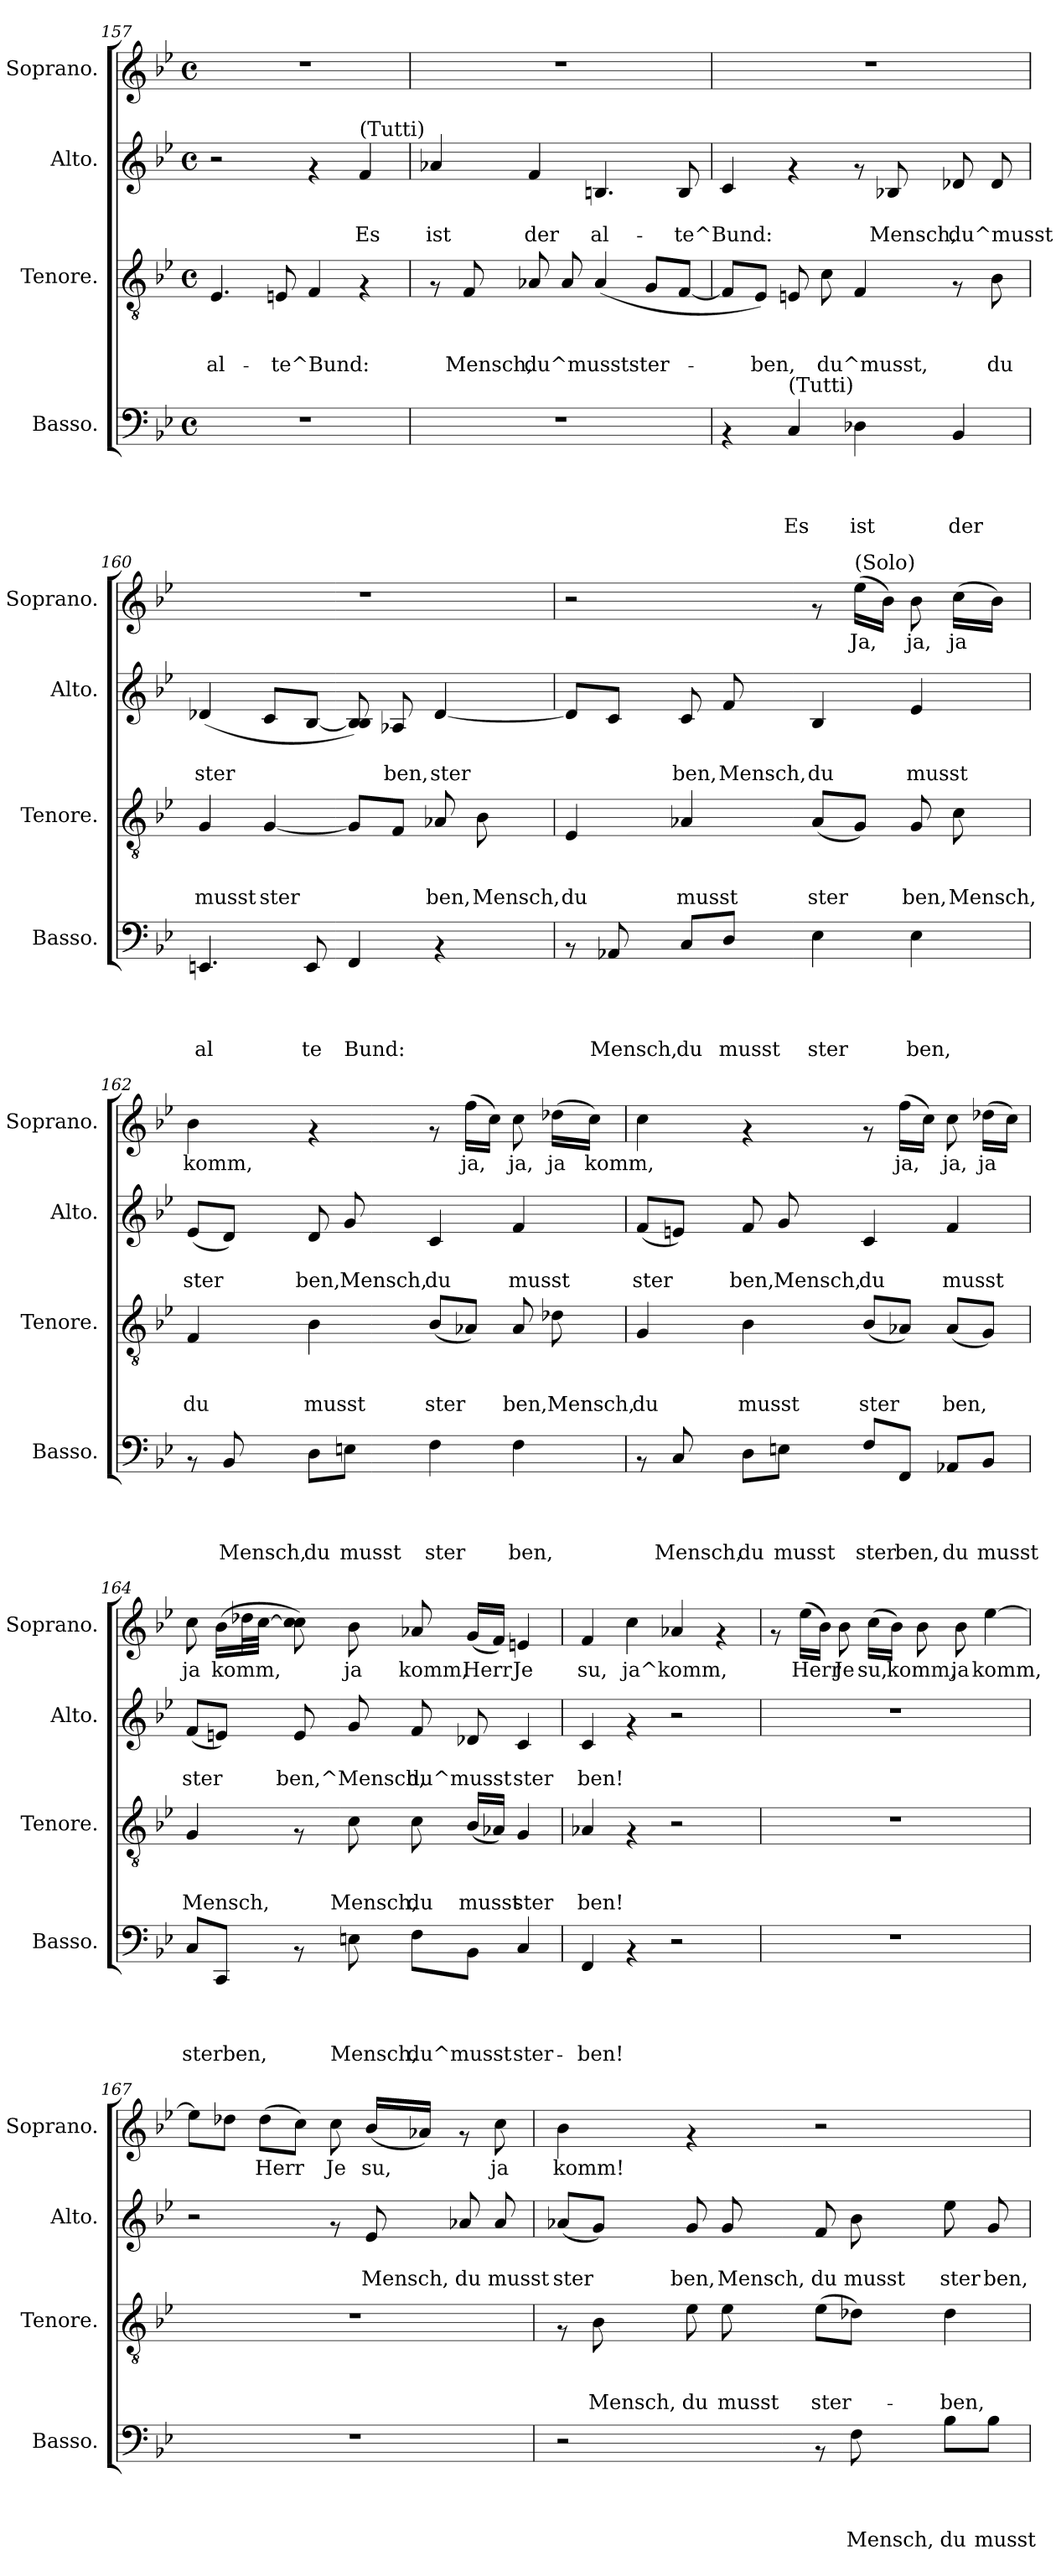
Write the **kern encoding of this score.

**kern	**text	**text	**text	**text	**kern	**text	**text	**text	**kern	**text	**text	**kern	**text
*part4	*part4	*part4	*part4	*part4	*part3	*part3	*part3	*part3	*part2	*part2	*part2	*part1	*part1
*staff4	*staff4	*staff4	*staff4	*staff4	*staff3	*staff3	*staff3	*staff3	*staff2	*staff2	*staff2	*staff1	*staff1
*I"Basso.	*	*	*	*	*I"Tenore.	*	*	*	*I"Alto.	*	*	*I"Soprano.	*
*I'Basso.	*	*	*	*	*I'Tenore.	*	*	*	*I'Alto.	*	*	*I'Soprano.	*
*clefF4	*	*	*	*	*clefGv2	*	*	*	*clefG2	*	*	*clefG2	*
*k[b-e-]	*	*	*	*	*k[b-e-]	*	*	*	*k[b-e-]	*	*	*k[b-e-]	*
*B-:	*	*	*	*	*B-:	*	*	*	*B-:	*	*	*B-:	*
*M4/4	*	*	*	*	*M4/4	*	*	*	*M4/4	*	*	*M4/4	*
*met(c)	*	*	*	*	*met(c)	*	*	*	*met(c)	*	*	*met(c)	*
=157	=157	=157	=157	=157	=157	=157	=157	=157	=157	=157	=157	=157	=157
!	!	!	!	!	!	!	!	!LO:LY:b	!	!	!	!	!
1r	.	.	.	.	4.E-/	.	.	al-	2r	.	.	1r	.
!	!	!	!	!	!	!	!	!LO:LY:b	!	!	!	!	!
.	.	.	.	.	8En/	.	.	-te^Bund:	.	.	.	.	.
.	.	.	.	.	4F/	.	.	.	4rf	.	.	.	.
!	!	!	!	!	!	!	!	!	!LO:TX:a:t=(Tutti)	!	!	!	!
!	!	!	!	!	!	!	!	!	!	!	!LO:LY:b	!	!
.	.	.	.	.	4rF	.	.	.	4f/	.	Es	.	.
=158	=158	=158	=158	=158	=158	=158	=158	=158	=158	=158	=158	=158	=158
!	!	!	!	!	!	!	!	!	!	!	!LO:LY:b	!	!
1r	.	.	.	.	8rF	.	.	.	4a-X/	.	ist	1r	.
!	!	!	!	!	!	!	!	!LO:LY:b	!	!	!	!	!
.	.	.	.	.	8F/	.	.	Mensch,	.	.	.	.	.
!	!	!	!	!	!	!	!	!LO:LY:b	!	!	!LO:LY:b	!	!
.	.	.	.	.	8A-X/	.	.	du^musstster-	4f/	.	der	.	.
.	.	.	.	.	8A-/	.	.	.	.	.	.	.	.
!	!	!	!	!	!	!	!	!	!	!	!LO:LY:b	!	!
.	.	.	.	.	(<4A-/	.	.	.	4.Bn/	.	al-	.	.
.	.	.	.	.	8G/L	.	.	.	.	.	.	.	.
!	!	!	!	!	!	!	!	!	!	!	!LO:LY:b	!	!
.	.	.	.	.	[<8F/J	.	.	.	8B/	.	-te^Bund:	.	.
=159	=159	=159	=159	=159	=159	=159	=159	=159	=159	=159	=159	=159	=159
4rAA	.	.	.	.	8F/L]	.	.	.	4c/	.	.	1r	.
!	!	!	!	!	!	!	!	!LO:LY:b	!	!	!	!	!
.	.	.	.	.	8E-/J)	.	.	-ben,	.	.	.	.	.
!LO:TX:a:t=(Tutti)	!	!	!	!	!	!	!	!	!	!	!	!	!
!	!	!	!	!LO:LY:b	!	!	!	!	!	!	!	!	!
4C/	.	.	.	Es	8En/	.	.	.	4rf	.	.	.	.
!	!	!	!	!	!	!	!	!LO:LY:b	!	!	!	!	!
.	.	.	.	.	8c\	.	.	du^musst,	.	.	.	.	.
!	!	!	!	!LO:LY:b	!	!	!	!	!	!	!	!	!
4D-X\	.	.	.	ist	4F/	.	.	.	8rf	.	.	.	.
!	!	!	!	!	!	!	!	!	!	!	!LO:LY:b	!	!
.	.	.	.	.	.	.	.	.	8B-X/	.	Mensch,	.	.
!	!	!	!	!LO:LY:b	!	!	!	!	!	!	!LO:LY:b	!	!
4BB-/	.	.	.	der	8rF	.	.	.	8d-X/	.	du^musst	.	.
!	!	!	!	!	!	!	!	!LO:LY:b	!	!	!	!	!
.	.	.	.	.	8B-\	.	.	du	8d-/	.	.	.	.
!!LO:PB:g=z
=160	=160	=160	=160	=160	=160	=160	=160	=160	=160	=160	=160	=160	=160
!	!	!	!	!LO:LY:b	!	!	!	!LO:LY:b	!	!	!LO:LY:b	!	!
4.EEn/	.	.	.	al	4G/	.	.	musst	(<4d-X/	.	ster	1r	.
!	!	!	!	!	!	!	!	!LO:LY:b	!	!	!	!	!
.	.	.	.	.	[<4G/	.	.	ster	8c/L	.	.	.	.
!	!	!	!	!LO:LY:b	!	!	!	!	!	!	!	!	!
8EE/	.	.	.	te	.	.	.	.	[<8B-/J	.	.	.	.
!	!	!	!	!LO:LY:b	!	!	!	!	!	!	!	!	!
4FF/	.	.	.	Bund:	8G/L]	.	.	.	8B-/] 8B-/)	.	.	.	.
!	!	!	!	!	!	!	!	!	!	!	!LO:LY:b	!	!
.	.	.	.	.	8F/J	.	.	.	8A-X/	.	ben,	.	.
!	!	!	!	!	!	!	!	!LO:LY:b	!	!	!LO:LY:b	!	!
4rAA	.	.	.	.	8A-X/	.	.	ben,	[<4d-/	.	ster	.	.
!	!	!	!	!	!	!	!	!LO:LY:b	!	!	!	!	!
.	.	.	.	.	8B-\	.	.	Mensch,	.	.	.	.	.
=161	=161	=161	=161	=161	=161	=161	=161	=161	=161	=161	=161	=161	=161
!	!	!	!	!	!	!	!	!LO:LY:b	!	!	!	!	!
8rAA	.	.	.	.	4E-/	.	.	du	8d-/L]	.	.	2r	.
!	!	!	!	!LO:LY:b	!	!	!	!	!	!	!	!	!
8AA-X/	.	.	.	Mensch,	.	.	.	.	8c/J	.	.	.	.
!	!	!	!	!LO:LY:b	!	!	!	!LO:LY:b	!	!	!LO:LY:b	!	!
8C/L	.	.	.	du	4A-X/	.	.	musst	8c/	.	ben,	.	.
!	!	!	!	!LO:LY:b	!	!	!	!	!	!	!LO:LY:b	!	!
8D/J	.	.	.	musst	.	.	.	.	8f/	.	Mensch,	.	.
!	!	!	!	!LO:LY:b	!	!	!	!LO:LY:b	!	!	!LO:LY:b	!	!
4E-\	.	.	.	ster	(<8A-/L	.	.	ster	4B-/	.	du	8rf	.
!	!	!	!	!	!	!	!	!	!	!	!	!LO:TX:a:t=(Solo)	!
!	!	!	!	!	!	!	!	!	!	!	!	!	!LO:LY:b
.	.	.	.	.	8G/J)	.	.	.	.	.	.	(>16ee-\LL	Ja,
.	.	.	.	.	.	.	.	.	.	.	.	16b-\JJ)	.
!	!	!	!	!LO:LY:b	!	!	!	!LO:LY:b	!	!	!LO:LY:b	!	!LO:LY:b
4E-\	.	.	.	ben,	8G/	.	.	ben,	4e-/	.	musst	8b-\	ja,
!	!	!	!	!	!	!	!	!LO:LY:b	!	!	!	!	!LO:LY:b
.	.	.	.	.	8c\	.	.	Mensch,	.	.	.	(>16cc\LL	ja
.	.	.	.	.	.	.	.	.	.	.	.	16b-\JJ)	.
!!LO:LB:g=z
=162	=162	=162	=162	=162	=162	=162	=162	=162	=162	=162	=162	=162	=162
!	!	!	!	!	!	!	!	!LO:LY:b	!	!	!LO:LY:b	!	!LO:LY:b
8rAA	.	.	.	.	4F/	.	.	du	(<8e-/L	.	ster	4b-\	komm,
!	!	!	!	!LO:LY:b	!	!	!	!	!	!	!	!	!
8BB-/	.	.	.	Mensch,	.	.	.	.	8d/J)	.	.	.	.
!	!	!	!	!LO:LY:b	!	!	!	!LO:LY:b	!	!	!LO:LY:b	!	!
8D\L	.	.	.	du	4B-\	.	.	musst	8d/	.	ben,	4rf	.
!	!	!	!	!LO:LY:b	!	!	!	!	!	!	!LO:LY:b	!	!
8En\J	.	.	.	musst	.	.	.	.	8g/	.	Mensch,	.	.
!	!	!	!	!LO:LY:b	!	!	!	!LO:LY:b	!	!	!LO:LY:b	!	!
4F\	.	.	.	ster	(<8B-/L	.	.	ster	4c/	.	du	8rf	.
!	!	!	!	!	!	!	!	!	!	!	!	!	!LO:LY:b
.	.	.	.	.	8A-X/J)	.	.	.	.	.	.	(>16ff\LL	ja,
.	.	.	.	.	.	.	.	.	.	.	.	16cc\JJ)	.
!	!	!	!	!LO:LY:b	!	!	!	!LO:LY:b	!	!	!LO:LY:b	!	!LO:LY:b
4F\	.	.	.	ben,	8A-/	.	.	ben,	4f/	.	musst	8cc\	ja,
!	!	!	!	!	!	!	!	!LO:LY:b	!	!	!	!	!LO:LY:b
.	.	.	.	.	8d-X\	.	.	Mensch,	.	.	.	(>16dd-X\LL	ja
!	!	!	!	!	!	!	!	!	!	!	!	!	!LO:LY:b
.	.	.	.	.	.	.	.	.	.	.	.	16cc\JJ)	komm,
=163	=163	=163	=163	=163	=163	=163	=163	=163	=163	=163	=163	=163	=163
!	!	!	!	!	!	!	!	!LO:LY:b	!	!	!LO:LY:b	!	!
8rAA	.	.	.	.	4G/	.	.	du	(<8f/L	.	ster	4cc\	.
!	!	!	!	!LO:LY:b	!	!	!	!	!	!	!	!	!
8C/	.	.	.	Mensch,	.	.	.	.	8en/J)	.	.	.	.
!	!	!	!	!LO:LY:b	!	!	!	!LO:LY:b	!	!	!LO:LY:b	!	!
8D\L	.	.	.	du	4B-\	.	.	musst	8f/	.	ben,	4rf	.
!	!	!	!	!LO:LY:b	!	!	!	!	!	!	!LO:LY:b	!	!
8En\J	.	.	.	musst	.	.	.	.	8g/	.	Mensch,	.	.
!	!	!	!	!LO:LY:b	!	!	!	!LO:LY:b	!	!	!LO:LY:b	!	!
8F/L	.	.	.	ster	(<8B-/L	.	.	ster	4c/	.	du	8rf	.
!	!	!	!	!LO:LY:b	!	!	!	!	!	!	!	!	!LO:LY:b
8FF/J	.	.	.	ben,	8A-X/J)	.	.	.	.	.	.	(>16ff\LL	ja,
.	.	.	.	.	.	.	.	.	.	.	.	16cc\JJ)	.
!	!	!	!	!LO:LY:b	!	!	!	!LO:LY:b	!	!	!LO:LY:b	!	!LO:LY:b
8AA-X/L	.	.	.	du	(<8A-/L	.	.	ben,	4f/	.	musst	8cc\	ja,
!	!	!	!	!LO:LY:b	!	!	!	!	!	!	!	!	!LO:LY:b
8BB-/J	.	.	.	musst	8G/J)	.	.	.	.	.	.	(>16dd-X\LL	ja
.	.	.	.	.	.	.	.	.	.	.	.	16cc\JJ)	.
=164	=164	=164	=164	=164	=164	=164	=164	=164	=164	=164	=164	=164	=164
!	!	!	!	!LO:LY:b	!	!	!	!LO:LY:b	!	!	!LO:LY:b	!	!LO:LY:b
8C/L	.	.	.	sterben,	4G/	.	.	Mensch,	(<8f/L	.	ster	8cc\	ja
!	!	!	!	!	!	!	!	!	!	!	!	!	!LO:LY:b
8CC/J	.	.	.	.	.	.	.	.	8en/J)	.	.	(>16b-\LL	komm,
.	.	.	.	.	.	.	.	.	.	.	.	32dd-X\L	.
.	.	.	.	.	.	.	.	.	.	.	.	[>32cc\JJJ	.
!	!	!	!	!	!	!	!	!	!	!	!LO:LY:b	!	!
8rAA	.	.	.	.	8rF	.	.	.	8e/	.	ben,^Mensch,	8cc\] 8cc\)	.
!	!	!	!	!LO:LY:b	!	!	!	!LO:LY:b	!	!	!	!	!LO:LY:b
8En\	.	.	.	Mensch,	8c\	.	.	Mensch,	8g/	.	.	8b-\	ja
!	!	!	!	!LO:LY:b	!	!	!	!LO:LY:b	!	!	!LO:LY:b	!	!LO:LY:b
8F\L	.	.	.	du^musst	8c\	.	.	du	8f/	.	du^musst	8a-X/	komm,
!	!	!	!	!	!	!	!	!LO:LY:b	!	!	!	!	!LO:LY:b
8BB-\J	.	.	.	.	(<16B-/LL	.	.	musst	8d-X/	.	.	(<16g/LL	Herr
.	.	.	.	.	16A-X/JJ)	.	.	.	.	.	.	16f/JJ)	.
!	!	!	!	!LO:LY:b	!	!	!	!LO:LY:b	!	!	!LO:LY:b	!	!LO:LY:b
4C/	.	.	.	ster-	4G/	.	.	ster	4c/	.	ster	4en/	Je
=165	=165	=165	=165	=165	=165	=165	=165	=165	=165	=165	=165	=165	=165
!	!	!	!	!LO:LY:b	!	!	!	!LO:LY:b	!	!	!LO:LY:b	!	!LO:LY:b
4FF/	.	.	.	-ben!	4A-X/	.	.	ben!	4c/	.	ben!	4f/	su,
!	!	!	!	!	!	!	!	!	!	!	!	!	!LO:LY:b
4rAA	.	.	.	.	4rF	.	.	.	4rf	.	.	4cc\	ja^komm,
2r	.	.	.	.	2r	.	.	.	2r	.	.	4a-X/	.
.	.	.	.	.	.	.	.	.	.	.	.	4rf	.
=166	=166	=166	=166	=166	=166	=166	=166	=166	=166	=166	=166	=166	=166
1r	.	.	.	.	1r	.	.	.	1r	.	.	8rf	.
!	!	!	!	!	!	!	!	!	!	!	!	!	!LO:LY:b
.	.	.	.	.	.	.	.	.	.	.	.	(>16ee-\LL	Herr
.	.	.	.	.	.	.	.	.	.	.	.	16b-\JJ)	.
!	!	!	!	!	!	!	!	!	!	!	!	!	!LO:LY:b
.	.	.	.	.	.	.	.	.	.	.	.	8b-\	Je
!	!	!	!	!	!	!	!	!	!	!	!	!	!LO:LY:b
.	.	.	.	.	.	.	.	.	.	.	.	(>16cc\LL	su,
!	!	!	!	!	!	!	!	!	!	!	!	!	!LO:LY:b
.	.	.	.	.	.	.	.	.	.	.	.	16b-\JJ)	komm,
.	.	.	.	.	.	.	.	.	.	.	.	8b-\	.
!	!	!	!	!	!	!	!	!	!	!	!	!	!LO:LY:b
.	.	.	.	.	.	.	.	.	.	.	.	8b-\	ja
!	!	!	!	!	!	!	!	!	!	!	!	!	!LO:LY:b
.	.	.	.	.	.	.	.	.	.	.	.	[<4ee-\	komm,
!!LO:LB:g=z
=167	=167	=167	=167	=167	=167	=167	=167	=167	=167	=167	=167	=167	=167
1r	.	.	.	.	1r	.	.	.	2r	.	.	8ee-\L]	.
.	.	.	.	.	.	.	.	.	.	.	.	8dd-X\J	.
!	!	!	!	!	!	!	!	!	!	!	!	!	!LO:LY:b
.	.	.	.	.	.	.	.	.	.	.	.	(>8dd-\L	Herr
.	.	.	.	.	.	.	.	.	.	.	.	8cc\J)	.
!	!	!	!	!	!	!	!	!	!	!	!	!	!LO:LY:b
.	.	.	.	.	.	.	.	.	8rf	.	.	8cc\	Je
!	!	!	!	!	!	!	!	!	!	!	!LO:LY:b	!	!LO:LY:b
.	.	.	.	.	.	.	.	.	8e-/	.	Mensch,	(<16b-/LL	su,
.	.	.	.	.	.	.	.	.	.	.	.	16a-X/JJ)	.
!	!	!	!	!	!	!	!	!	!	!	!LO:LY:b	!	!
.	.	.	.	.	.	.	.	.	8a-X/	.	du	8rf	.
!	!	!	!	!	!	!	!	!	!	!	!LO:LY:b	!	!LO:LY:b
.	.	.	.	.	.	.	.	.	8a-/	.	musst	8cc\	ja
=168	=168	=168	=168	=168	=168	=168	=168	=168	=168	=168	=168	=168	=168
!	!	!	!	!	!	!	!	!	!	!	!LO:LY:b	!	!LO:LY:b
2r	.	.	.	.	8rF	.	.	.	(<8a-X/L	.	ster	4b-\	komm!
!	!	!	!	!	!	!	!	!LO:LY:b	!	!	!	!	!
.	.	.	.	.	8B-\	.	.	Mensch,	8g/J)	.	.	.	.
!	!	!	!	!	!	!	!	!LO:LY:b	!	!	!LO:LY:b	!	!
.	.	.	.	.	8e-\	.	.	du	8g/	.	ben,	4rf	.
!	!	!	!	!	!	!	!	!LO:LY:b	!	!	!LO:LY:b	!	!
.	.	.	.	.	8e-\	.	.	musst	8g/	.	Mensch,	.	.
!	!	!	!	!	!	!	!	!LO:LY:b	!	!	!LO:LY:b	!	!
8rAA	.	.	.	.	(>8e-\L	.	.	ster-	8f/	.	du	2r	.
!	!	!	!	!LO:LY:b	!	!	!	!	!	!	!LO:LY:b	!	!
8F\	.	.	.	Mensch,	8d-X\J)	.	.	.	8b-\	.	musst	.	.
!	!	!	!	!LO:LY:b	!	!	!	!LO:LY:b	!	!	!LO:LY:b	!	!
8B-\L	.	.	.	du	4d-\	.	.	-ben,	8ee-\	.	ster	.	.
!	!	!	!	!LO:LY:b	!	!	!	!	!	!	!LO:LY:b	!	!
8B-\J	.	.	.	musst	.	.	.	.	8g/	.	ben,	.	.
=	=	=	=	=	=	=	=	=	=	=	=	=	=
*-	*-	*-	*-	*-	*-	*-	*-	*-	*-	*-	*-	*-	*-
